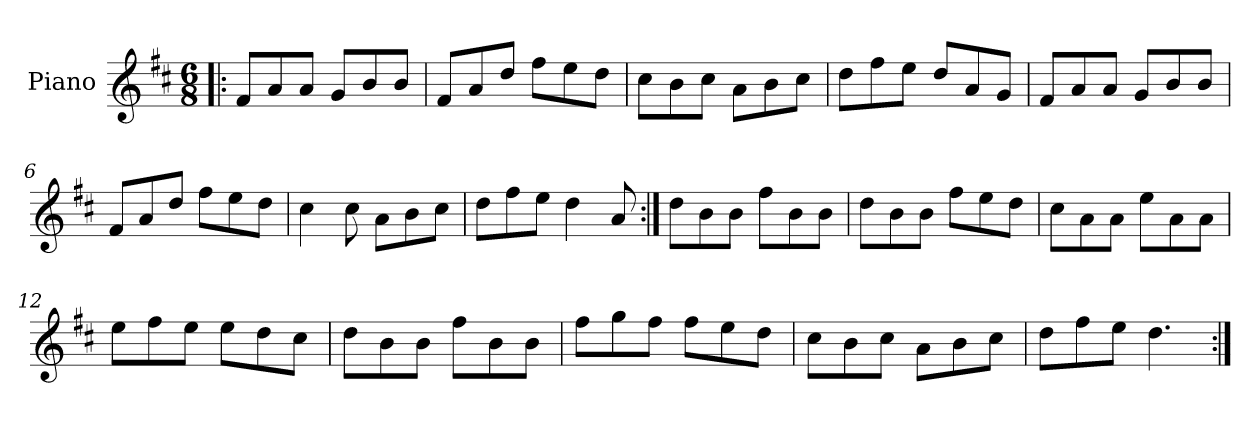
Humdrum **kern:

**kern
*part1
*staff1
*I"Piano
*I'Pno
*clefG2
*k[f#c#]
*D:
*M6/8
=1!|:
8f#/L
8a/
8a/J
8g/L
8b/
8b/J
=2
8f#/L
8a/
8dd/J
8ff#\L
8ee\
8dd\J
=3
8cc#\L
8b\
8cc#\J
8a\L
8b\
8cc#\J
=4
8dd\L
8ff#\
8ee\J
8dd/L
8a/
8g/J
=5
8f#/L
8a/
8a/J
8g/L
8b/
8b/J
!!LO:LB:g=z
=6
8f#/L
8a/
8dd/J
8ff#\L
8ee\
8dd\J
=7
4cc#\
8cc#\
8a\L
8b\
8cc#\J
=8
8dd\L
8ff#\
8ee\J
4dd\
8a/
=9:|!
8dd\L
8b\
8b\J
8ff#\L
8b\
8b\J
=10
8dd\L
8b\
8b\J
8ff#\L
8ee\
8dd\J
=11
8cc#\L
8a\
8a\J
8ee\L
8a\
8a\J
!!LO:LB:g=z
=12
8ee\L
8ff#\
8ee\J
8ee\L
8dd\
8cc#\J
=13
8dd\L
8b\
8b\J
8ff#\L
8b\
8b\J
=14
8ff#\L
8gg\
8ff#\J
8ff#\L
8ee\
8dd\J
=15
8cc#\L
8b\
8cc#\J
8a\L
8b\
8cc#\J
=16
8dd\L
8ff#\
8ee\J
4.dd\
=:|!
*-
